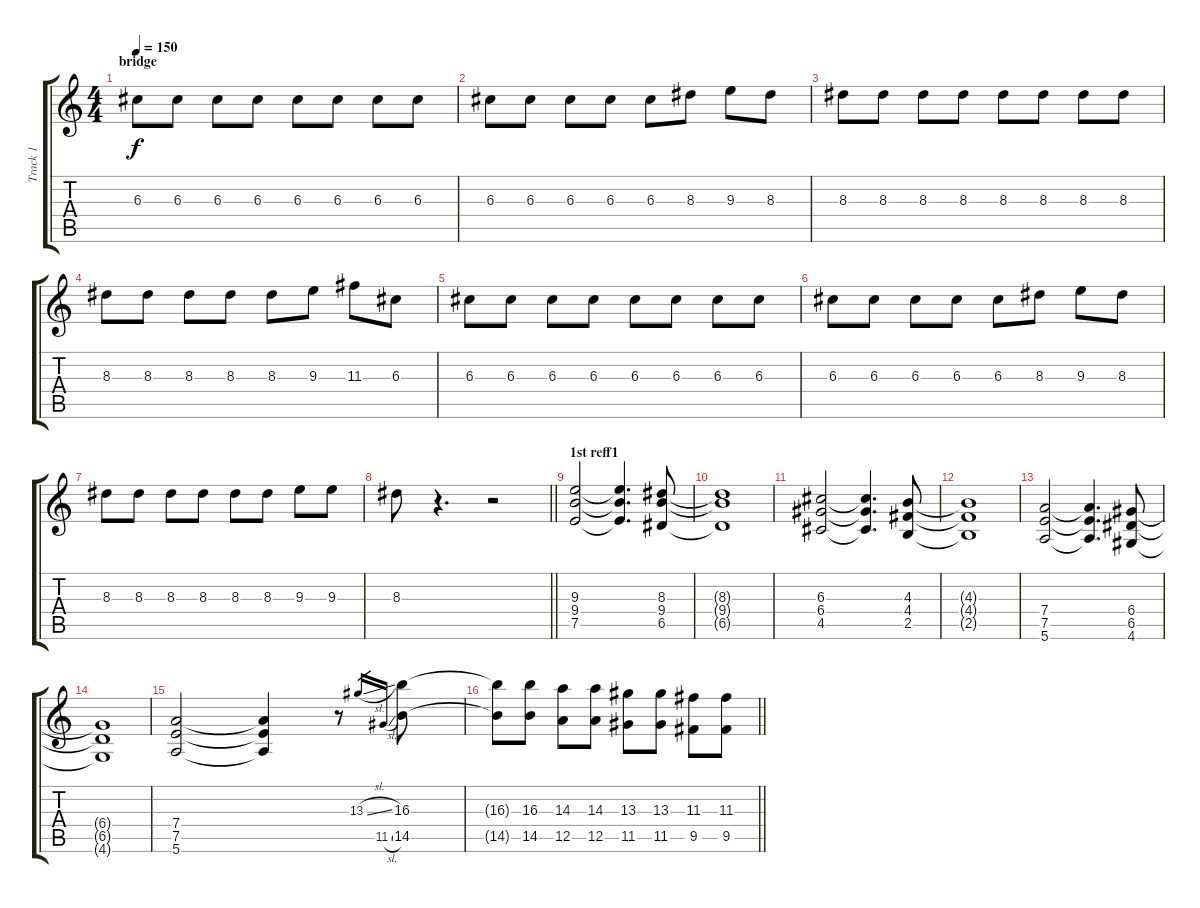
\track ("Track 1" "Track 1") {instrument overdrivenguitar}
\staff {score tabs}
\tuning (E4 B3 G3 D3 A2 E2) {hide}
\ts (4 4)
\section ("" "bridge")
\tempo 150
\clef g2
\ks c
6.3.8{dy f} 6.3.8 6.3.8 6.3.8 6.3.8 6.3.8 6.3.8 6.3.8 |
6.3.8 6.3.8 6.3.8 6.3.8 6.3.8 8.3.8 9.3.8 8.3.8 |
8.3.8 8.3.8 8.3.8 8.3.8 8.3.8 8.3.8 8.3.8 8.3.8 |
8.3.8 8.3.8 8.3.8 8.3.8 8.3.8 9.3.8 11.3.8 6.3.8 |
6.3.8 6.3.8 6.3.8 6.3.8 6.3.8 6.3.8 6.3.8 6.3.8 |
6.3.8 6.3.8 6.3.8 6.3.8 6.3.8 8.3.8 9.3.8 8.3.8 |
8.3.8 8.3.8 8.3.8 8.3.8 8.3.8 8.3.8 9.3.8 9.3.8 |
\barLineRight lightlight
8.3.8 r.4{d} r.2 |
\section ("" "1st reff1")
(9.3 9.4 7.5).2 (9.3{t} 9.4{t} 7.5{t}).4{d} (8.3 9.4 6.5).8 |
(8.3{t} 9.4{t} 6.5{t}).1 |
(6.3 6.4 4.5).2 (6.3{t} 6.4{t} 4.5{t}).4{d} (4.3 4.4 2.5).8 |
(4.3{t} 4.4{t} 2.5{t}).1 |
(7.4 7.5 5.6).2 (7.4{t} 7.5{t} 5.6{t}).4{d} (6.4 6.5 4.6).8 |
(6.4{t} 6.5{t} 4.6{t}).1 |
(7.4 7.5 5.6).2 (7.4{t} 7.5{t} 5.6{t}).4 r.8 13.3{sl}.16{gr} 11.5{sl}.16{gr} (16.3 14.5).8 |
\barLineRight lightlight
(16.3{t} 14.5{t}).8 (16.3 14.5).8 (14.3 12.5).8 (14.3 12.5).8 (13.3 11.5).8 (13.3 11.5).8 (11.3 9.5).8 (11.3 9.5).8
